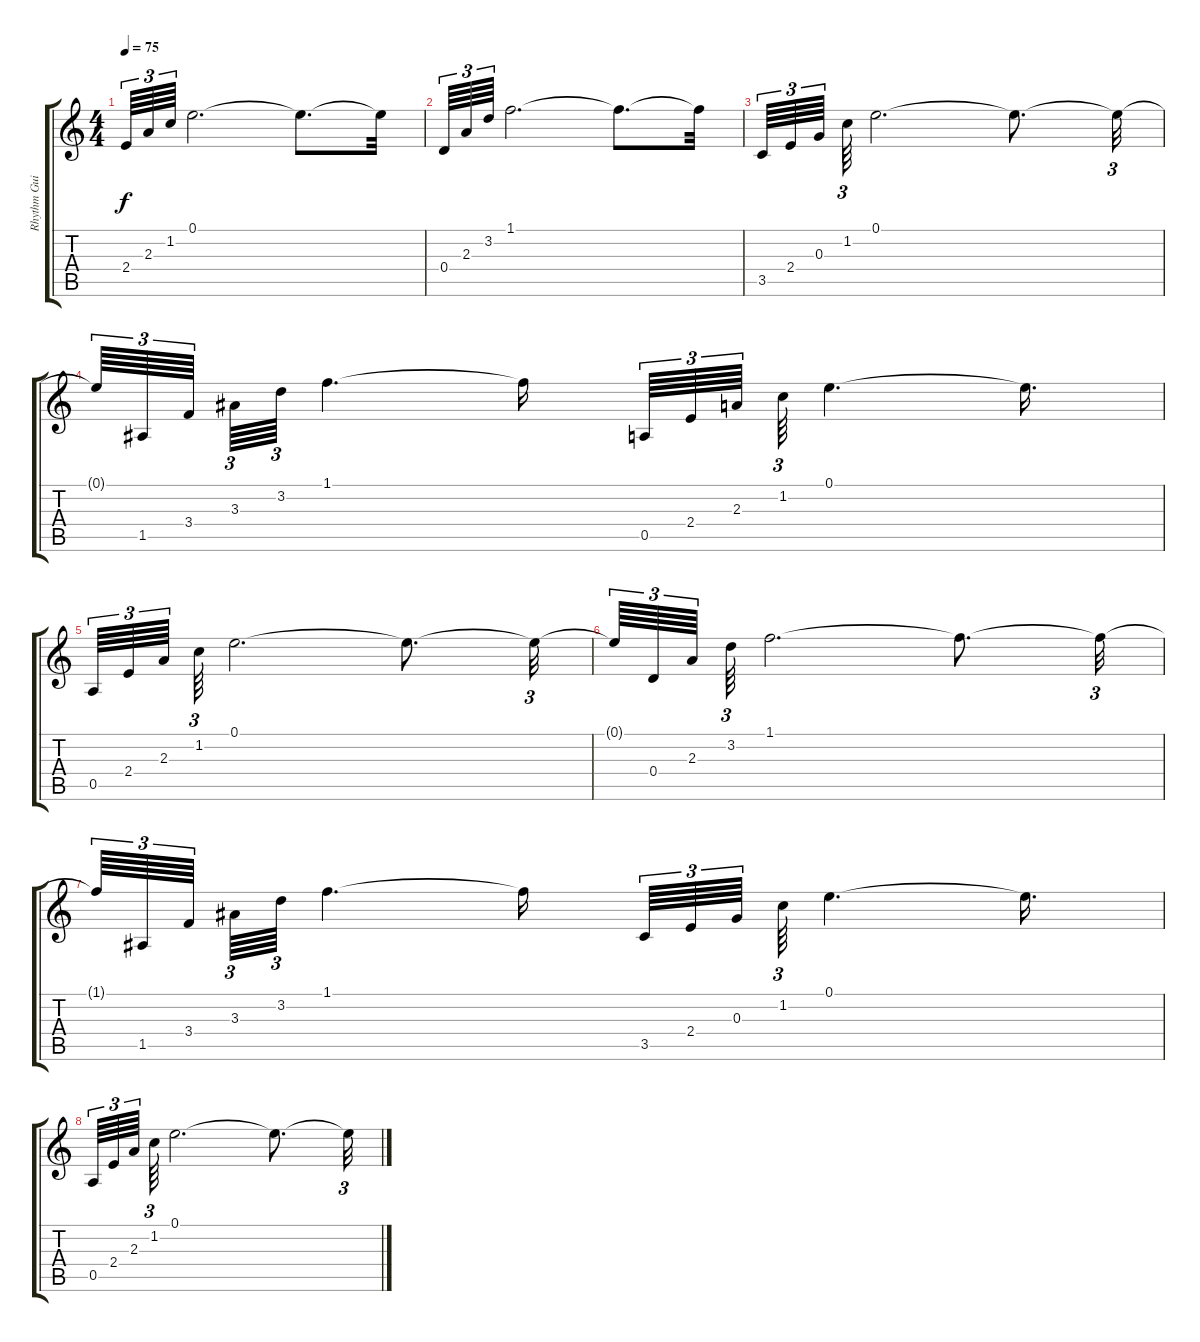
\track ("Rhythm Guitar #1" "Rhythm Gui") {instrument acousticguitarsteel}
\staff {score tabs}
\tuning (E4 B3 G3 D3 A2 E2) {hide}
\ts (4 4)
\tempo 75
\clef g2
\ks c
2.4.64{tu (3 2) dy f} 2.3.64{tu (3 2)} 1.2.64{tu (3 2)} 0.1.2{d} 0.1{t}.8{d} 0.1{t}.32 |
0.4.64{tu (3 2)} 2.3.64{tu (3 2)} 3.2.64{tu (3 2)} 1.1.2{d} 1.1{t}.8{d} 1.1{t}.32 |
3.5.64{tu (3 2)} 2.4.64{tu (3 2)} 0.3.64{tu (3 2) beam splitsecondary} 1.2.64{tu (3 2)} 0.1.2{d} 0.1{t}.8{d} 0.1{t}.32{tu (3 2)} |
0.1{t}.64{tu (3 2)} 1.5.64{tu (3 2)} 3.4.64{tu (3 2) beam splitsecondary} 3.3.64{tu (3 2)} 3.2.64{tu (3 2)} 1.1.4{d} 1.1{t}.16 0.5.64{tu (3 2)} 2.4.64{tu (3 2)} 2.3.64{tu (3 2) beam splitsecondary} 1.2.64{tu (3 2)} 0.1.4{d} 0.1{t}.16{d} |
0.5.64{tu (3 2)} 2.4.64{tu (3 2)} 2.3.64{tu (3 2) beam splitsecondary} 1.2.64{tu (3 2)} 0.1.2{d} 0.1{t}.8{d} 0.1{t}.32{tu (3 2)} |
0.1{t}.64{tu (3 2)} 0.4.64{tu (3 2)} 2.3.64{tu (3 2) beam splitsecondary} 3.2.64{tu (3 2)} 1.1.2{d} 1.1{t}.8{d} 1.1{t}.32{tu (3 2)} |
1.1{t}.64{tu (3 2)} 1.5.64{tu (3 2)} 3.4.64{tu (3 2) beam splitsecondary} 3.3.64{tu (3 2)} 3.2.64{tu (3 2)} 1.1.4{d} 1.1{t}.16 3.5.64{tu (3 2)} 2.4.64{tu (3 2)} 0.3.64{tu (3 2) beam splitsecondary} 1.2.64{tu (3 2)} 0.1.4{d} 0.1{t}.16{d} |
0.5.64{tu (3 2)} 2.4.64{tu (3 2)} 2.3.64{tu (3 2) beam splitsecondary} 1.2.64{tu (3 2)} 0.1.2{d} 0.1{t}.8{d} 0.1{t}.32{tu (3 2)}
